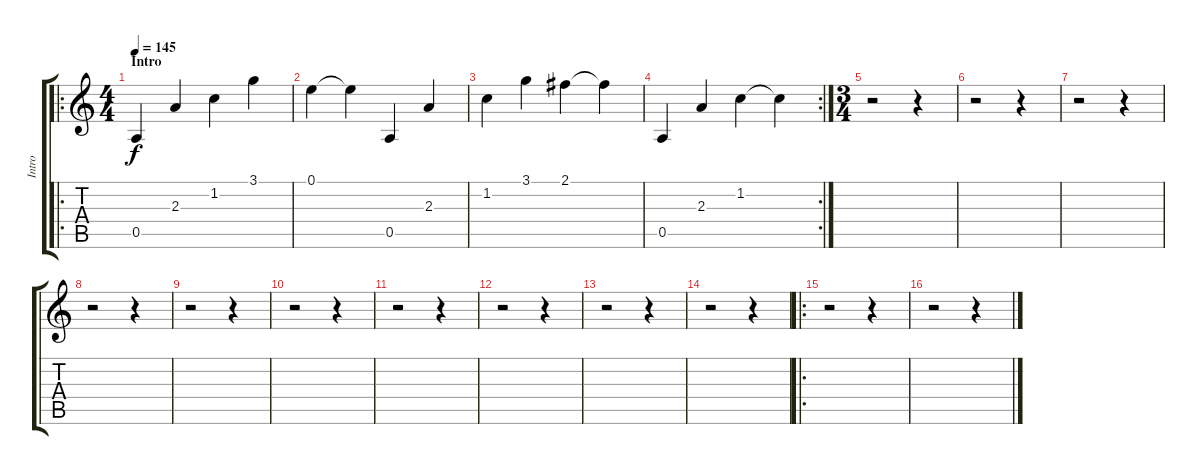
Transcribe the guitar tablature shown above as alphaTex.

\track ("Intro" "Intro") {instrument acousticguitarsteel}
\staff {score tabs}
\tuning (E4 B3 G3 D3 A2 E2) {hide}
\ro
\ts (4 4)
\section ("" "Intro")
\tempo 145
\clef g2
\ks c
0.5.4{dy f instrument acousticguitarsteel} 2.3.4 1.2.4 3.1.4 |
0.1.4 0.1{t}.4 0.5.4 2.3.4 |
1.2.4 3.1.4 2.1.4 2.1{t}.4 |
\rc 2
0.5.4 2.3.4 1.2.4 1.2{t}.4 |
\ts (3 4)
r.2 r.4 |
r.2 r.4 |
r.2 r.4 |
r.2 r.4 |
r.2 r.4 |
r.2 r.4 |
r.2 r.4 |
r.2 r.4 |
r.2 r.4 |
r.2 r.4 |
\ro
r.2 r.4 |
r.2 r.4
